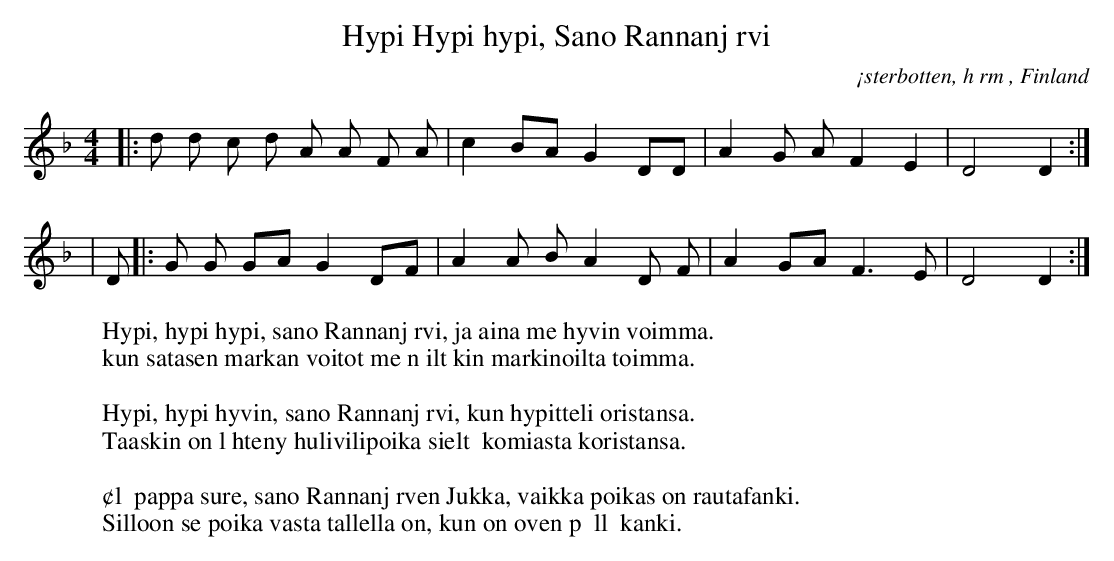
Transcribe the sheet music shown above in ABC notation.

X:1
T: Hypi Hypi hypi, Sano Rannanj rvi
O: ¡sterbotten, h rm , Finland
M: 4/4
K: Dm
|: d d c d A A F A| c2 BA G2 DD | A2 G A F2 E2 | D4 D2 :|
| D |: G G GA G2 DF | A2 A B A2 D F | A2 GA F3 E | D4 D2 :|
W: Hypi, hypi hypi, sano Rannanj rvi, ja aina me hyvin voimma.
W: kun satasen markan voitot me n ilt kin markinoilta toimma.
W:
W: Hypi, hypi hyvin, sano Rannanj rvi, kun hypitteli oristansa.
W: Taaskin on l hteny hulivilipoika sielt  komiasta koristansa.
W:
W: ¢l  pappa sure, sano Rannanj rven Jukka, vaikka poikas on rautafanki.
W: Silloon se poika vasta tallella on, kun on oven p  ll  kanki.
